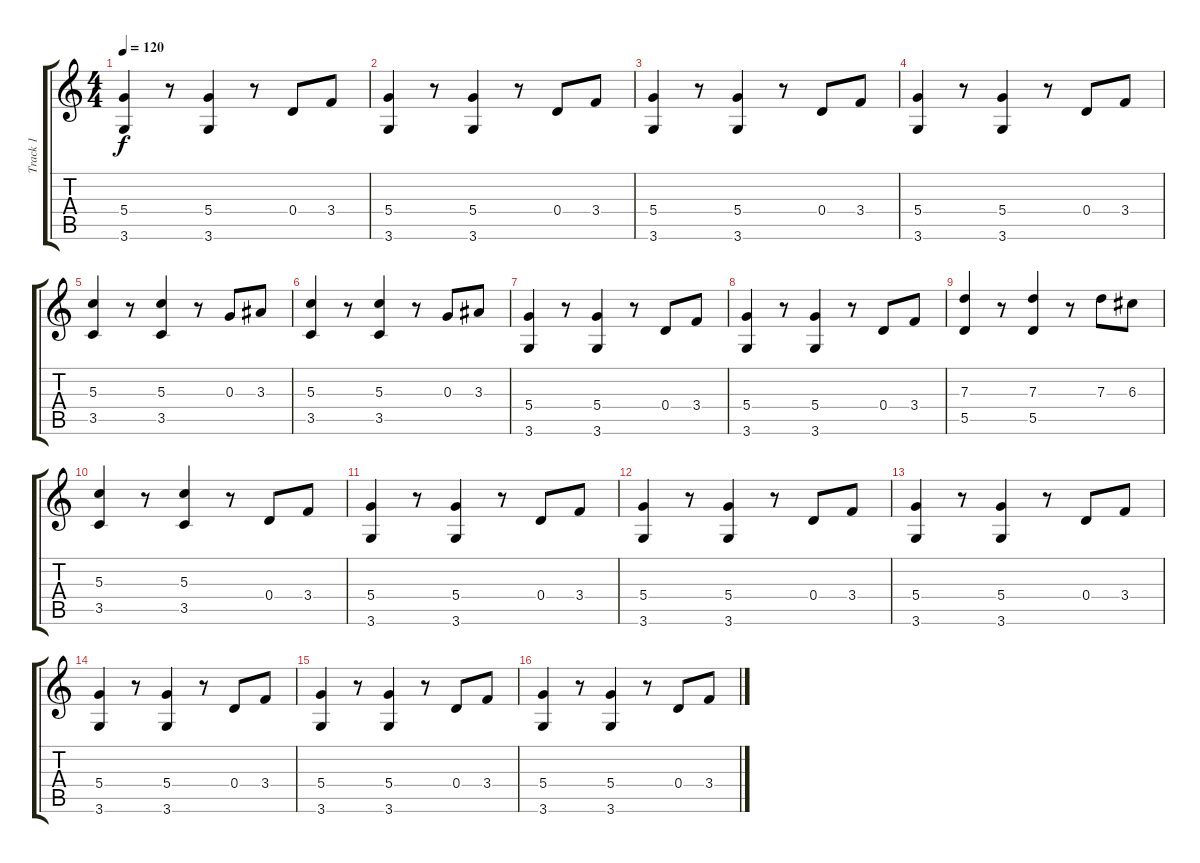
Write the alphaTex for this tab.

\track ("Track 1" "Track 1") {instrument electricbassfinger}
\staff {score tabs}
\tuning (E4 B3 G3 D3 A2 E2) {hide}
\ts (4 4)
\tempo 120
\clef g2
\ks c
(5.4 3.6).4{dy f} r.8 (5.4 3.6).4 r.8 0.4.8 3.4.8 |
(5.4 3.6).4 r.8 (5.4 3.6).4 r.8 0.4.8 3.4.8 |
(5.4 3.6).4 r.8 (5.4 3.6).4 r.8 0.4.8 3.4.8 |
(5.4 3.6).4 r.8 (5.4 3.6).4 r.8 0.4.8 3.4.8 |
(5.3 3.5).4 r.8 (5.3 3.5).4 r.8 0.3.8 3.3.8 |
(5.3 3.5).4 r.8 (5.3 3.5).4 r.8 0.3.8 3.3.8 |
(5.4 3.6).4 r.8 (5.4 3.6).4 r.8 0.4.8 3.4.8 |
(5.4 3.6).4 r.8 (5.4 3.6).4 r.8 0.4.8 3.4.8 |
(7.3 5.5).4 r.8 (7.3 5.5).4 r.8 7.3.8 6.3.8 |
(5.3 3.5).4 r.8 (5.3 3.5).4 r.8 0.4.8 3.4.8 |
(5.4 3.6).4 r.8 (5.4 3.6).4 r.8 0.4.8 3.4.8 |
(5.4 3.6).4 r.8 (5.4 3.6).4 r.8 0.4.8 3.4.8 |
(5.4 3.6).4 r.8 (5.4 3.6).4 r.8 0.4.8 3.4.8 |
(5.4 3.6).4 r.8 (5.4 3.6).4 r.8 0.4.8 3.4.8 |
(5.4 3.6).4 r.8 (5.4 3.6).4 r.8 0.4.8 3.4.8 |
(5.4 3.6).4 r.8 (5.4 3.6).4 r.8 0.4.8 3.4.8
